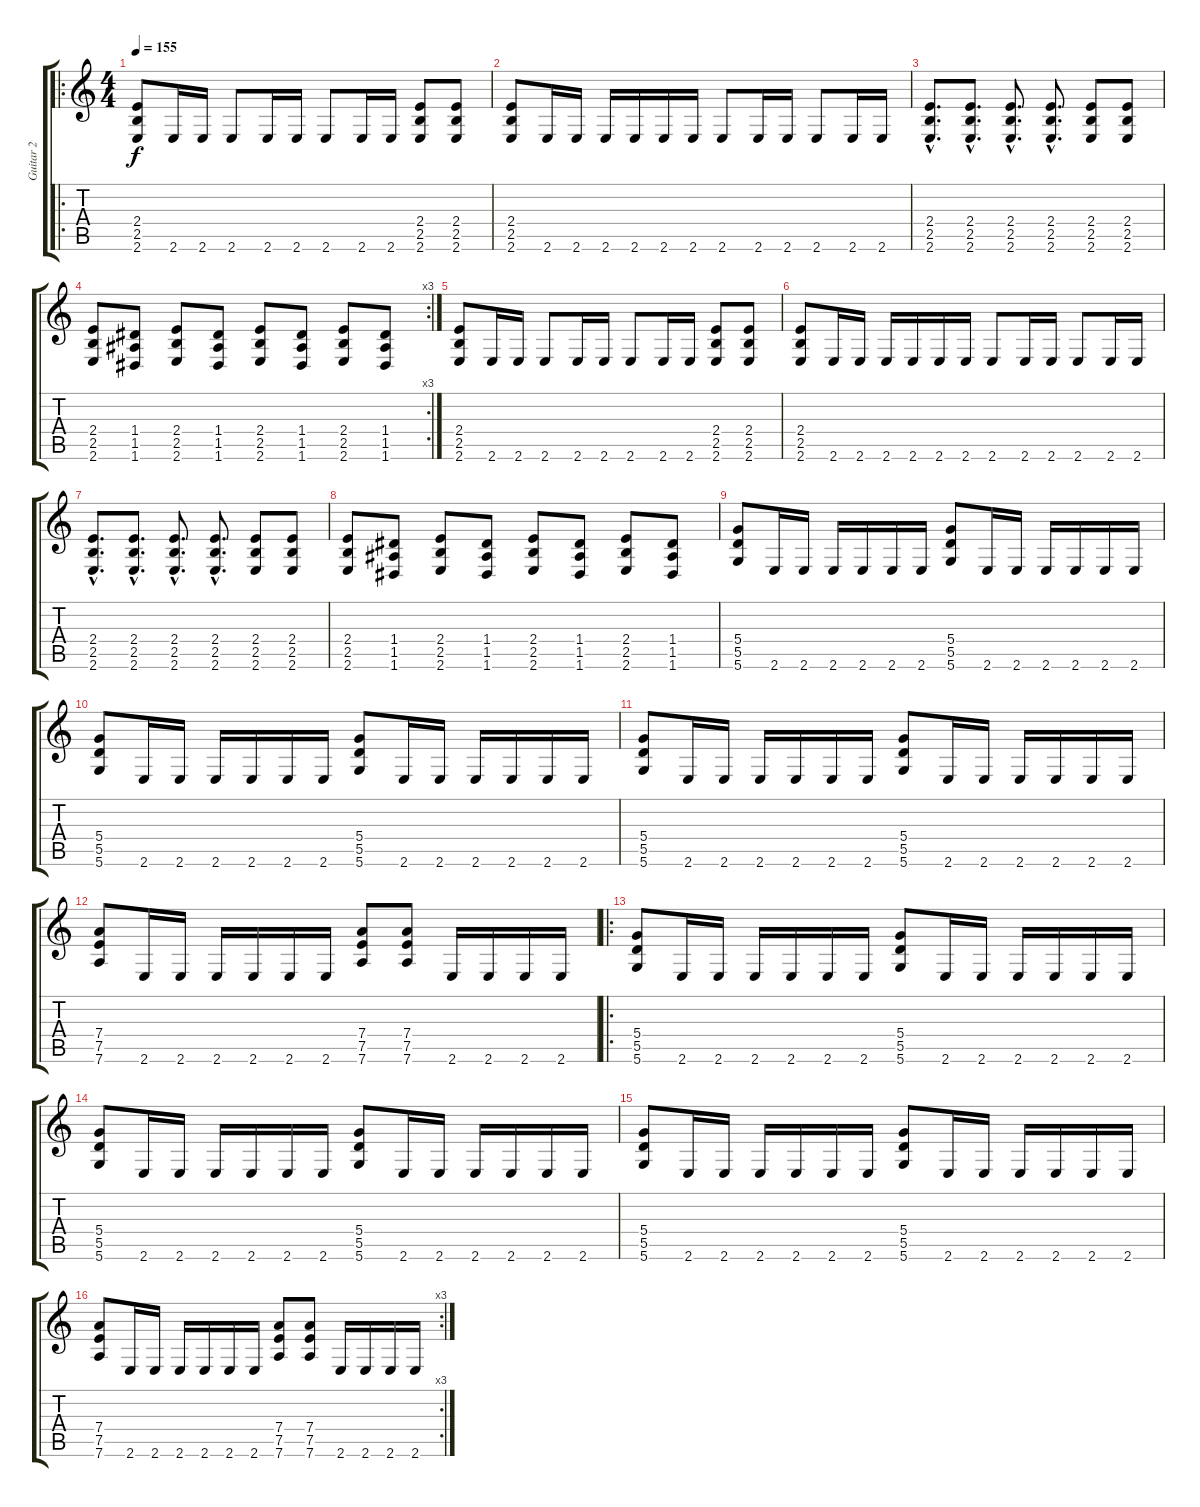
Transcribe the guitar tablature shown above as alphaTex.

\track ("Guitar 2" "Guitar 2") {instrument overdrivenguitar}
\staff {score tabs}
\tuning (E4 B3 G3 D3 A2 D2) {hide}
\ro
\ts (4 4)
\tempo 155
\clef g2
\ks c
(2.4 2.5 2.6).8{dy f instrument overdrivenguitar} 2.6.16 2.6.16 2.6.8 2.6.16 2.6.16 2.6.8 2.6.16 2.6.16 (2.4 2.5 2.6).8 (2.4 2.5 2.6).8 |
(2.4 2.5 2.6).8 2.6.16 2.6.16 2.6.16 2.6.16 2.6.16 2.6.16 2.6.8 2.6.16 2.6.16 2.6.8 2.6.16 2.6.16 |
(2.4{hac} 2.5{hac} 2.6{hac}).8{d} (2.4{hac} 2.5{hac} 2.6{hac}).8{d} (2.4{hac} 2.5{hac} 2.6{hac}).8{d} (2.4{hac} 2.5{hac} 2.6{hac}).8{d} (2.4 2.5 2.6).8 (2.4 2.5 2.6).8 |
\rc 3
(2.4 2.5 2.6).8 (1.4 1.5 1.6).8 (2.4 2.5 2.6).8 (1.4 1.5 1.6).8 (2.4 2.5 2.6).8 (1.4 1.5 1.6).8 (2.4 2.5 2.6).8 (1.4 1.5 1.6).8 |
(2.4 2.5 2.6).8 2.6.16 2.6.16 2.6.8 2.6.16 2.6.16 2.6.8 2.6.16 2.6.16 (2.4 2.5 2.6).8 (2.4 2.5 2.6).8 |
(2.4 2.5 2.6).8 2.6.16 2.6.16 2.6.16 2.6.16 2.6.16 2.6.16 2.6.8 2.6.16 2.6.16 2.6.8 2.6.16 2.6.16 |
(2.4{hac} 2.5{hac} 2.6{hac}).8{d} (2.4{hac} 2.5{hac} 2.6{hac}).8{d} (2.4{hac} 2.5{hac} 2.6{hac}).8{d} (2.4{hac} 2.5{hac} 2.6{hac}).8{d} (2.4 2.5 2.6).8 (2.4 2.5 2.6).8 |
(2.4 2.5 2.6).8 (1.4 1.5 1.6).8 (2.4 2.5 2.6).8 (1.4 1.5 1.6).8 (2.4 2.5 2.6).8 (1.4 1.5 1.6).8 (2.4 2.5 2.6).8 (1.4 1.5 1.6).8 |
(5.4 5.5 5.6).8 2.6.16 2.6.16 2.6.16 2.6.16 2.6.16 2.6.16 (5.4 5.5 5.6).8 2.6.16 2.6.16 2.6.16 2.6.16 2.6.16 2.6.16 |
(5.4 5.5 5.6).8 2.6.16 2.6.16 2.6.16 2.6.16 2.6.16 2.6.16 (5.4 5.5 5.6).8 2.6.16 2.6.16 2.6.16 2.6.16 2.6.16 2.6.16 |
(5.4 5.5 5.6).8 2.6.16 2.6.16 2.6.16 2.6.16 2.6.16 2.6.16 (5.4 5.5 5.6).8 2.6.16 2.6.16 2.6.16 2.6.16 2.6.16 2.6.16 |
(7.4 7.5 7.6).8 2.6.16 2.6.16 2.6.16 2.6.16 2.6.16 2.6.16 (7.4 7.5 7.6).8 (7.4 7.5 7.6).8 2.6.16 2.6.16 2.6.16 2.6.16 |
\ro
(5.4 5.5 5.6).8 2.6.16 2.6.16 2.6.16 2.6.16 2.6.16 2.6.16 (5.4 5.5 5.6).8 2.6.16 2.6.16 2.6.16 2.6.16 2.6.16 2.6.16 |
(5.4 5.5 5.6).8 2.6.16 2.6.16 2.6.16 2.6.16 2.6.16 2.6.16 (5.4 5.5 5.6).8 2.6.16 2.6.16 2.6.16 2.6.16 2.6.16 2.6.16 |
(5.4 5.5 5.6).8 2.6.16 2.6.16 2.6.16 2.6.16 2.6.16 2.6.16 (5.4 5.5 5.6).8 2.6.16 2.6.16 2.6.16 2.6.16 2.6.16 2.6.16 |
\rc 3
(7.4 7.5 7.6).8 2.6.16 2.6.16 2.6.16 2.6.16 2.6.16 2.6.16 (7.4 7.5 7.6).8 (7.4 7.5 7.6).8 2.6.16 2.6.16 2.6.16 2.6.16
